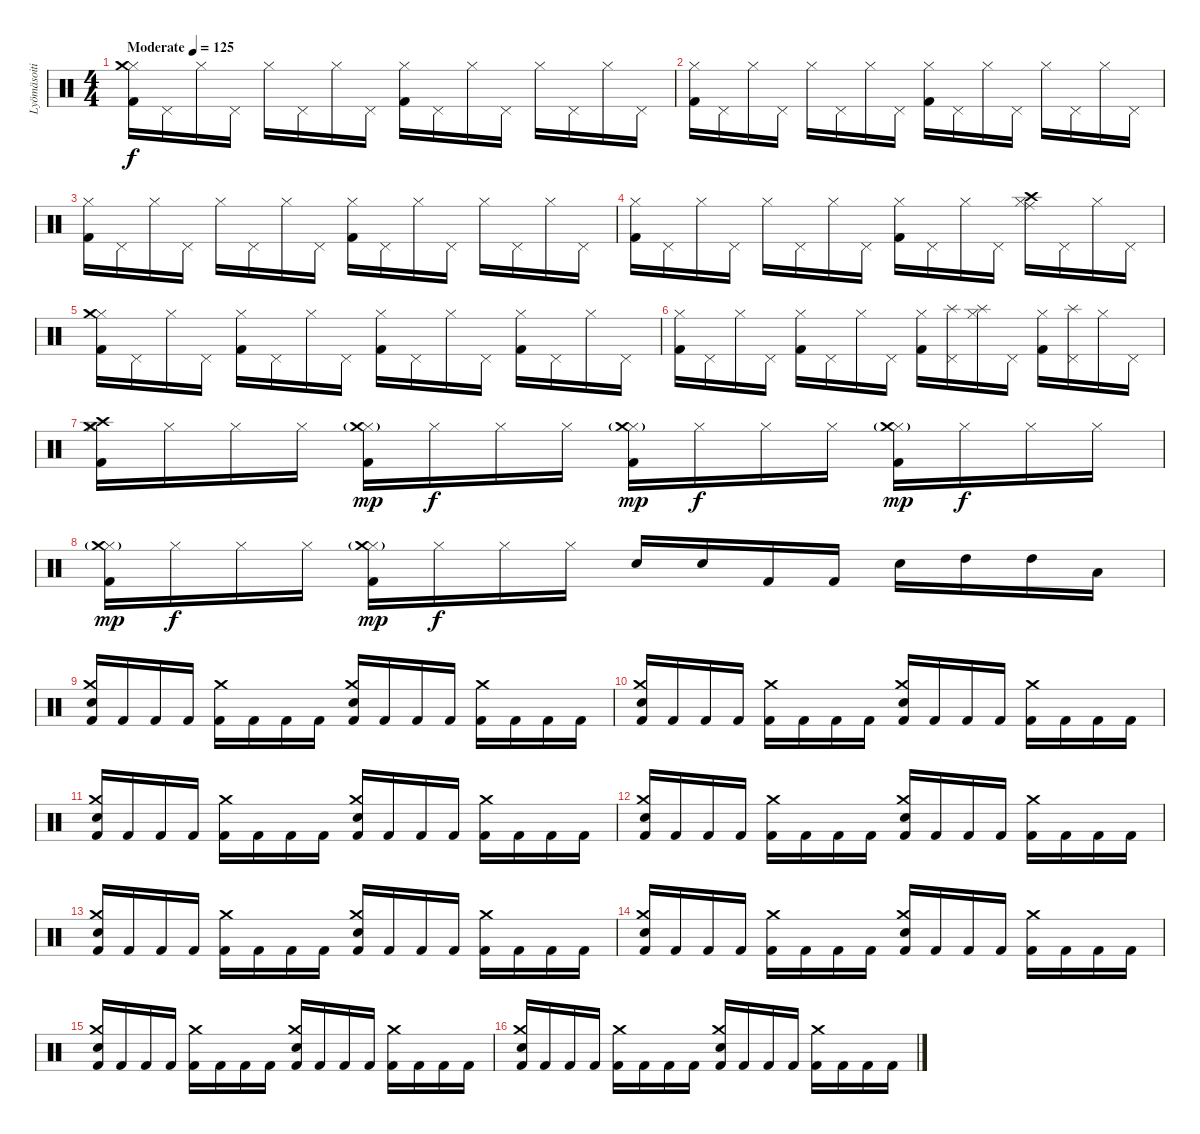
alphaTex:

\track ("Lyömäsoitin" "Lyömäsoiti") {instrument percussion}
\staff {score}
\articulation defaults
\ts (4 4)
\tempo (125 "Moderate")
\clef neutral
\ks c
("Kick (hit) 2" "Hi-Hat (closed)" "Crash medium (hit)").16{dy f} "Pedal Hi-Hat (hit)".16 "Hi-Hat (closed)".16 "Pedal Hi-Hat (hit)".16 "Hi-Hat (closed)".16 "Pedal Hi-Hat (hit)".16 "Hi-Hat (closed)".16 "Pedal Hi-Hat (hit)".16 ("Kick (hit) 2" "Hi-Hat (closed)").16 "Pedal Hi-Hat (hit)".16 "Hi-Hat (closed)".16 "Pedal Hi-Hat (hit)".16 "Hi-Hat (closed)".16 "Pedal Hi-Hat (hit)".16 "Hi-Hat (closed)".16 "Pedal Hi-Hat (hit)".16 |
("Kick (hit) 2" "Hi-Hat (closed)").16 "Pedal Hi-Hat (hit)".16 "Hi-Hat (closed)".16 "Pedal Hi-Hat (hit)".16 "Hi-Hat (closed)".16 "Pedal Hi-Hat (hit)".16 "Hi-Hat (closed)".16 "Pedal Hi-Hat (hit)".16 ("Kick (hit) 2" "Hi-Hat (closed)").16 "Pedal Hi-Hat (hit)".16 "Hi-Hat (closed)".16 "Pedal Hi-Hat (hit)".16 "Hi-Hat (closed)".16 "Pedal Hi-Hat (hit)".16 "Hi-Hat (closed)".16 "Pedal Hi-Hat (hit)".16 |
("Kick (hit) 2" "Hi-Hat (closed)").16 "Pedal Hi-Hat (hit)".16 "Hi-Hat (closed)".16 "Pedal Hi-Hat (hit)".16 "Hi-Hat (closed)".16 "Pedal Hi-Hat (hit)".16 "Hi-Hat (closed)".16 "Pedal Hi-Hat (hit)".16 ("Kick (hit) 2" "Hi-Hat (closed)").16 "Pedal Hi-Hat (hit)".16 "Hi-Hat (closed)".16 "Pedal Hi-Hat (hit)".16 "Hi-Hat (closed)".16 "Pedal Hi-Hat (hit)".16 "Hi-Hat (closed)".16 "Pedal Hi-Hat (hit)".16 |
("Kick (hit) 2" "Hi-Hat (closed)").16 "Pedal Hi-Hat (hit)".16 "Hi-Hat (closed)".16 "Pedal Hi-Hat (hit)".16 "Hi-Hat (closed)".16 "Pedal Hi-Hat (hit)".16 "Hi-Hat (closed)".16 "Pedal Hi-Hat (hit)".16 ("Kick (hit) 2" "Hi-Hat (closed)").16 "Pedal Hi-Hat (hit)".16 "Hi-Hat (closed)".16 "Pedal Hi-Hat (hit)".16 ("Crash high (hit)" "Hi-Hat (closed)" "Ride (middle)").16 "Pedal Hi-Hat (hit)".16 "Hi-Hat (closed)".16 "Pedal Hi-Hat (hit)".16 |
("Kick (hit) 2" "Hi-Hat (closed)" "Crash medium (hit)").16 "Pedal Hi-Hat (hit)".16 "Hi-Hat (closed)".16 "Pedal Hi-Hat (hit)".16 ("Kick (hit) 2" "Hi-Hat (closed)").16 "Pedal Hi-Hat (hit)".16 "Hi-Hat (closed)".16 "Pedal Hi-Hat (hit)".16 ("Kick (hit) 2" "Hi-Hat (closed)").16 "Pedal Hi-Hat (hit)".16 "Hi-Hat (closed)".16 "Pedal Hi-Hat (hit)".16 ("Kick (hit) 2" "Hi-Hat (closed)").16 "Pedal Hi-Hat (hit)".16 "Hi-Hat (closed)".16 "Pedal Hi-Hat (hit)".16 |
("Kick (hit) 2" "Hi-Hat (closed)").16 "Pedal Hi-Hat (hit)".16 "Hi-Hat (closed)".16 "Pedal Hi-Hat (hit)".16 ("Kick (hit) 2" "Hi-Hat (closed)").16 "Pedal Hi-Hat (hit)".16 "Hi-Hat (closed)".16 "Pedal Hi-Hat (hit)".16 ("Kick (hit) 2" "Hi-Hat (closed)").16 ("Pedal Hi-Hat (hit)" "Splash (hit)").16 ("Hi-Hat (closed)" "Splash (hit)").16 "Pedal Hi-Hat (hit)".16 ("Kick (hit) 2" "Hi-Hat (closed)").16 ("Pedal Hi-Hat (hit)" "Splash (hit)").16 "Hi-Hat (closed)".16 "Pedal Hi-Hat (hit)".16 |
("Kick (hit) 2" "Hi-Hat (closed)" "Crash medium (hit)" "Crash high (hit)").16 "Hi-Hat (closed)".16 "Hi-Hat (closed)".16 "Hi-Hat (closed)".16 ("Kick (hit) 2" "Hi-Hat (closed)" "Crash medium (hit)"{g}).16{dy mp} "Hi-Hat (closed)".16{dy f} "Hi-Hat (closed)".16 "Hi-Hat (closed)".16 ("Kick (hit) 2" "Hi-Hat (closed)" "Crash medium (hit)"{g}).16{dy mp} "Hi-Hat (closed)".16{dy f} "Hi-Hat (closed)".16 "Hi-Hat (closed)".16 ("Kick (hit) 2" "Hi-Hat (closed)" "Crash medium (hit)"{g}).16{dy mp} "Hi-Hat (closed)".16{dy f} "Hi-Hat (closed)".16 "Hi-Hat (closed)".16 |
("Kick (hit) 2" "Hi-Hat (closed)" "Crash medium (hit)"{g}).16{dy mp} "Hi-Hat (closed)".16{dy f} "Hi-Hat (closed)".16 "Hi-Hat (closed)".16 ("Kick (hit) 2" "Hi-Hat (closed)" "Crash medium (hit)"{g}).16{dy mp} "Hi-Hat (closed)".16{dy f} "Hi-Hat (closed)".16 "Hi-Hat (closed)".16 "Electric Snare (hit)".16 "Electric Snare (hit)".16 "Kick (hit) 2".16 "Kick (hit) 2".16 "Electric Snare (hit)".16 "High Tom (hit)".16 "High Tom (hit)".16 "Low Tom (hit)".16 |
("Kick (hit) 2" "Crash medium (hit)" "Electric Snare (hit)").16 "Kick (hit) 2".16 "Kick (hit) 2".16 "Kick (hit) 2".16 ("Kick (hit) 2" "Crash medium (hit)").16 "Kick (hit) 2".16 "Kick (hit) 2".16 "Kick (hit) 2".16 ("Kick (hit) 2" "Crash medium (hit)" "Electric Snare (hit)").16 "Kick (hit) 2".16 "Kick (hit) 2".16 "Kick (hit) 2".16 ("Kick (hit) 2" "Crash medium (hit)").16 "Kick (hit) 2".16 "Kick (hit) 2".16 "Kick (hit) 2".16 |
("Kick (hit) 2" "Crash medium (hit)" "Electric Snare (hit)").16 "Kick (hit) 2".16 "Kick (hit) 2".16 "Kick (hit) 2".16 ("Kick (hit) 2" "Crash medium (hit)").16 "Kick (hit) 2".16 "Kick (hit) 2".16 "Kick (hit) 2".16 ("Kick (hit) 2" "Crash medium (hit)" "Electric Snare (hit)").16 "Kick (hit) 2".16 "Kick (hit) 2".16 "Kick (hit) 2".16 ("Kick (hit) 2" "Crash medium (hit)").16 "Kick (hit) 2".16 "Kick (hit) 2".16 "Kick (hit) 2".16 |
("Kick (hit) 2" "Crash medium (hit)" "Electric Snare (hit)").16 "Kick (hit) 2".16 "Kick (hit) 2".16 "Kick (hit) 2".16 ("Kick (hit) 2" "Crash medium (hit)").16 "Kick (hit) 2".16 "Kick (hit) 2".16 "Kick (hit) 2".16 ("Kick (hit) 2" "Crash medium (hit)" "Electric Snare (hit)").16 "Kick (hit) 2".16 "Kick (hit) 2".16 "Kick (hit) 2".16 ("Kick (hit) 2" "Crash medium (hit)").16 "Kick (hit) 2".16 "Kick (hit) 2".16 "Kick (hit) 2".16 |
("Kick (hit) 2" "Crash medium (hit)" "Electric Snare (hit)").16 "Kick (hit) 2".16 "Kick (hit) 2".16 "Kick (hit) 2".16 ("Kick (hit) 2" "Crash medium (hit)").16 "Kick (hit) 2".16 "Kick (hit) 2".16 "Kick (hit) 2".16 ("Kick (hit) 2" "Crash medium (hit)" "Electric Snare (hit)").16 "Kick (hit) 2".16 "Kick (hit) 2".16 "Kick (hit) 2".16 ("Kick (hit) 2" "Crash medium (hit)").16 "Kick (hit) 2".16 "Kick (hit) 2".16 "Kick (hit) 2".16 |
("Kick (hit) 2" "Crash medium (hit)" "Electric Snare (hit)").16 "Kick (hit) 2".16 "Kick (hit) 2".16 "Kick (hit) 2".16 ("Kick (hit) 2" "Crash medium (hit)").16 "Kick (hit) 2".16 "Kick (hit) 2".16 "Kick (hit) 2".16 ("Kick (hit) 2" "Crash medium (hit)" "Electric Snare (hit)").16 "Kick (hit) 2".16 "Kick (hit) 2".16 "Kick (hit) 2".16 ("Kick (hit) 2" "Crash medium (hit)").16 "Kick (hit) 2".16 "Kick (hit) 2".16 "Kick (hit) 2".16 |
("Kick (hit) 2" "Crash medium (hit)" "Electric Snare (hit)").16 "Kick (hit) 2".16 "Kick (hit) 2".16 "Kick (hit) 2".16 ("Kick (hit) 2" "Crash medium (hit)").16 "Kick (hit) 2".16 "Kick (hit) 2".16 "Kick (hit) 2".16 ("Kick (hit) 2" "Crash medium (hit)" "Electric Snare (hit)").16 "Kick (hit) 2".16 "Kick (hit) 2".16 "Kick (hit) 2".16 ("Kick (hit) 2" "Crash medium (hit)").16 "Kick (hit) 2".16 "Kick (hit) 2".16 "Kick (hit) 2".16 |
("Kick (hit) 2" "Crash medium (hit)" "Electric Snare (hit)").16 "Kick (hit) 2".16 "Kick (hit) 2".16 "Kick (hit) 2".16 ("Kick (hit) 2" "Crash medium (hit)").16 "Kick (hit) 2".16 "Kick (hit) 2".16 "Kick (hit) 2".16 ("Kick (hit) 2" "Crash medium (hit)" "Electric Snare (hit)").16 "Kick (hit) 2".16 "Kick (hit) 2".16 "Kick (hit) 2".16 ("Kick (hit) 2" "Crash medium (hit)").16 "Kick (hit) 2".16 "Kick (hit) 2".16 "Kick (hit) 2".16 |
("Kick (hit) 2" "Crash medium (hit)" "Electric Snare (hit)").16 "Kick (hit) 2".16 "Kick (hit) 2".16 "Kick (hit) 2".16 ("Kick (hit) 2" "Crash medium (hit)").16 "Kick (hit) 2".16 "Kick (hit) 2".16 "Kick (hit) 2".16 ("Kick (hit) 2" "Crash medium (hit)" "Electric Snare (hit)").16 "Kick (hit) 2".16 "Kick (hit) 2".16 "Kick (hit) 2".16 ("Kick (hit) 2" "Crash medium (hit)").16 "Kick (hit) 2".16 "Kick (hit) 2".16 "Kick (hit) 2".16
